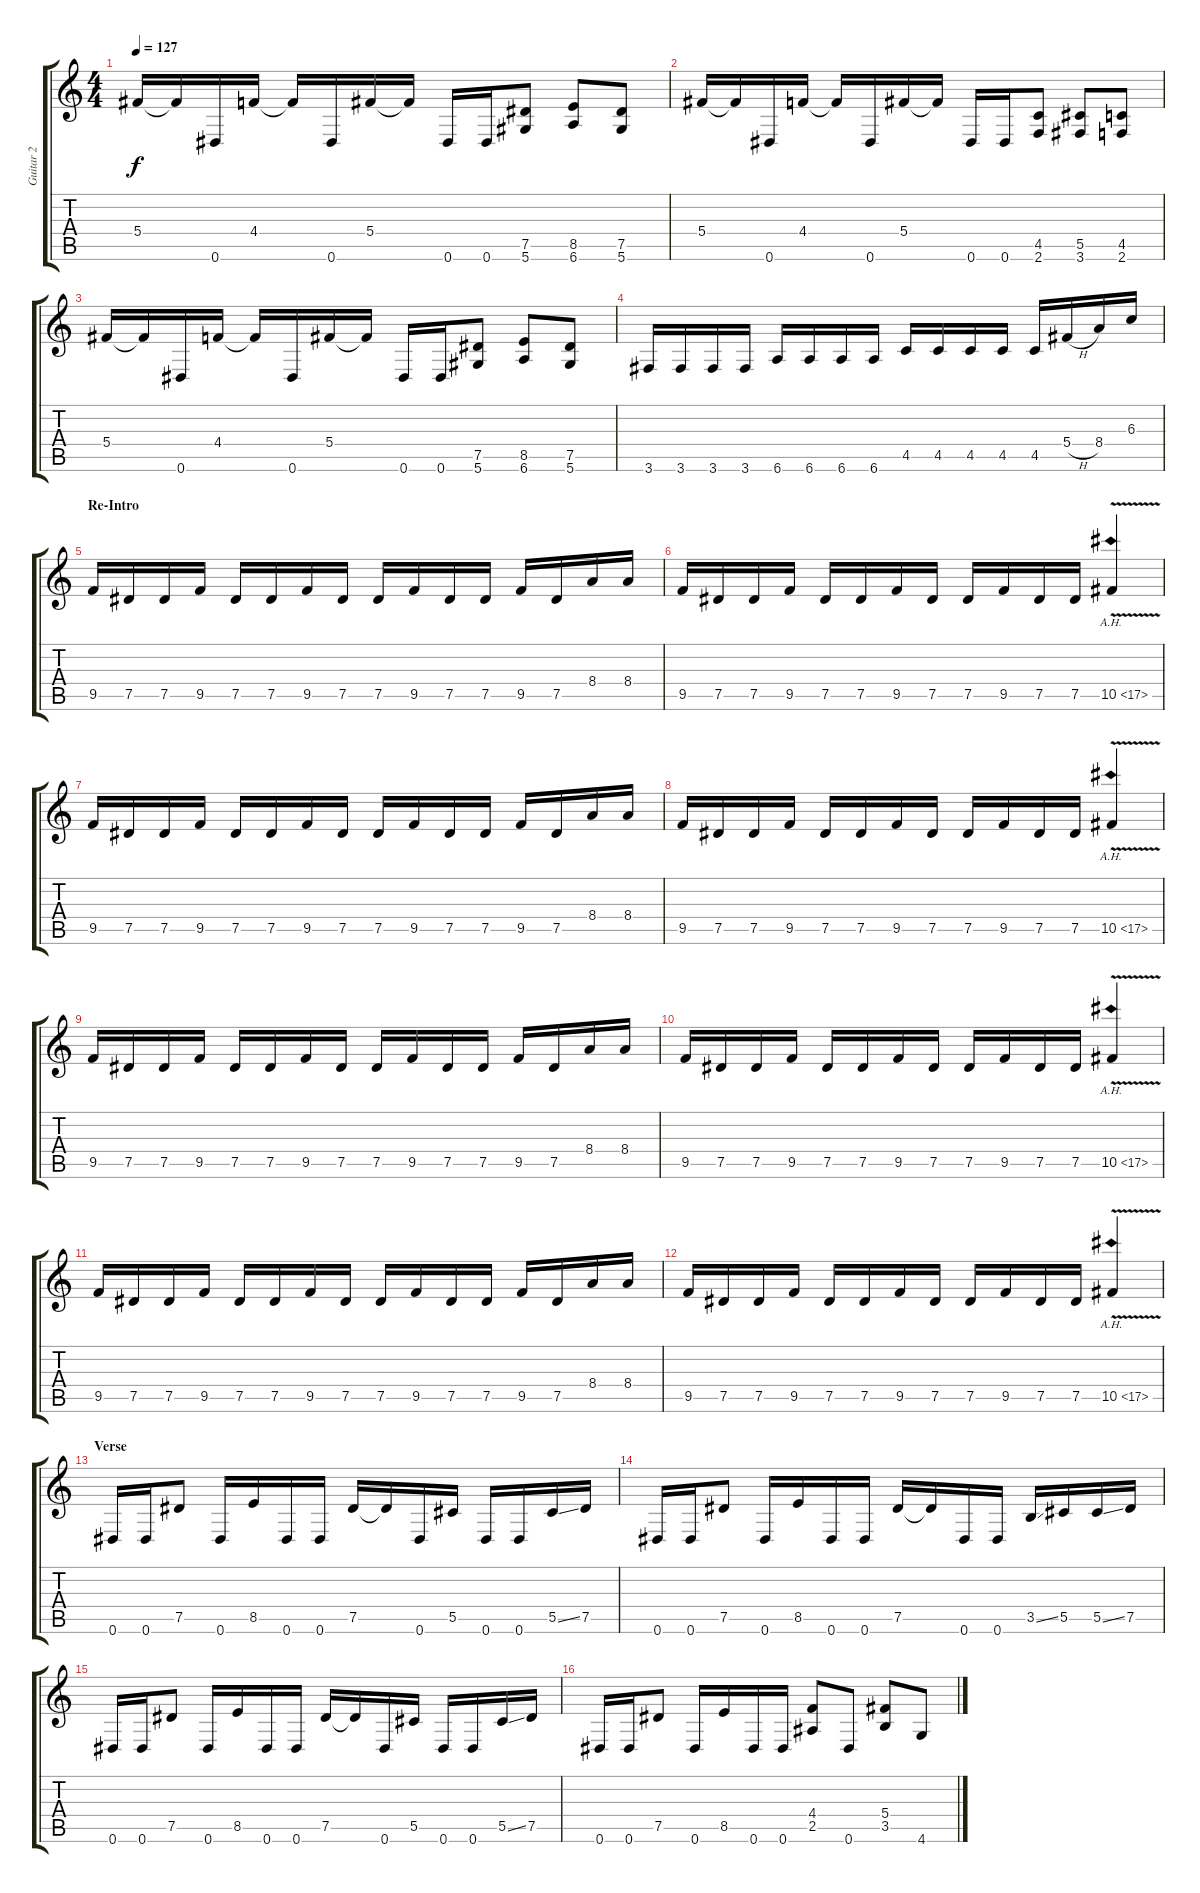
\track ("Guitar 2" "Guitar 2") {instrument distortionguitar}
\staff {score tabs}
\tuning (Eb4 Bb3 Gb3 Db3 Ab2 Eb2) {hide}
\ts (4 4)
\tempo 127
\clef g2
\ks c
5.4.16{dy f} 5.4{t}.16 0.6.16 4.4.16 4.4{t}.16 0.6.16 5.4.16 5.4{t}.16 0.6.16 0.6.16 (7.5 5.6).8 (8.5 6.6).8 (7.5 5.6).8 |
5.4.16 5.4{t}.16 0.6.16 4.4.16 4.4{t}.16 0.6.16 5.4.16 5.4{t}.16 0.6.16 0.6.16 (4.5 2.6).8 (5.5 3.6).8 (4.5 2.6).8 |
5.4.16 5.4{t}.16 0.6.16 4.4.16 4.4{t}.16 0.6.16 5.4.16 5.4{t}.16 0.6.16 0.6.16 (7.5 5.6).8 (8.5 6.6).8 (7.5 5.6).8 |
3.6.16 3.6.16 3.6.16 3.6.16 6.6.16 6.6.16 6.6.16 6.6.16 4.5.16 4.5.16 4.5.16 4.5.16 4.5.16 5.4{h}.16 8.4.16 6.3.16 |
\section ("" "Re-Intro")
9.5.16 7.5.16 7.5.16 9.5.16 7.5.16 7.5.16 9.5.16 7.5.16 7.5.16 9.5.16 7.5.16 7.5.16 9.5.16 7.5.16 8.4.16 8.4.16 |
9.5.16 7.5.16 7.5.16 9.5.16 7.5.16 7.5.16 9.5.16 7.5.16 7.5.16 9.5.16 7.5.16 7.5.16 10.5{ah 7 v}.4 |
9.5.16 7.5.16 7.5.16 9.5.16 7.5.16 7.5.16 9.5.16 7.5.16 7.5.16 9.5.16 7.5.16 7.5.16 9.5.16 7.5.16 8.4.16 8.4.16 |
9.5.16 7.5.16 7.5.16 9.5.16 7.5.16 7.5.16 9.5.16 7.5.16 7.5.16 9.5.16 7.5.16 7.5.16 10.5{ah 7 v}.4 |
9.5.16 7.5.16 7.5.16 9.5.16 7.5.16 7.5.16 9.5.16 7.5.16 7.5.16 9.5.16 7.5.16 7.5.16 9.5.16 7.5.16 8.4.16 8.4.16 |
9.5.16 7.5.16 7.5.16 9.5.16 7.5.16 7.5.16 9.5.16 7.5.16 7.5.16 9.5.16 7.5.16 7.5.16 10.5{ah 7 v}.4 |
9.5.16 7.5.16 7.5.16 9.5.16 7.5.16 7.5.16 9.5.16 7.5.16 7.5.16 9.5.16 7.5.16 7.5.16 9.5.16 7.5.16 8.4.16 8.4.16 |
9.5.16 7.5.16 7.5.16 9.5.16 7.5.16 7.5.16 9.5.16 7.5.16 7.5.16 9.5.16 7.5.16 7.5.16 10.5{ah 7 v}.4 |
\section ("" "Verse")
0.6.16 0.6.16 7.5.8 0.6.16 8.5.16 0.6.16 0.6.16 7.5.16 7.5{t}.16 0.6.16 5.5.16 0.6.16 0.6.16 5.5{ss}.16 7.5.16 |
0.6.16 0.6.16 7.5.8 0.6.16 8.5.16 0.6.16 0.6.16 7.5.16 7.5{t}.16 0.6.16 0.6.16 3.5{ss}.16 5.5.16 5.5{ss}.16 7.5.16 |
0.6.16 0.6.16 7.5.8 0.6.16 8.5.16 0.6.16 0.6.16 7.5.16 7.5{t}.16 0.6.16 5.5.16 0.6.16 0.6.16 5.5{ss}.16 7.5.16 |
0.6.16 0.6.16 7.5.8 0.6.16 8.5.16 0.6.16 0.6.16 (4.4 2.5).8 0.6.8 (5.4 3.5).8 4.6.8
